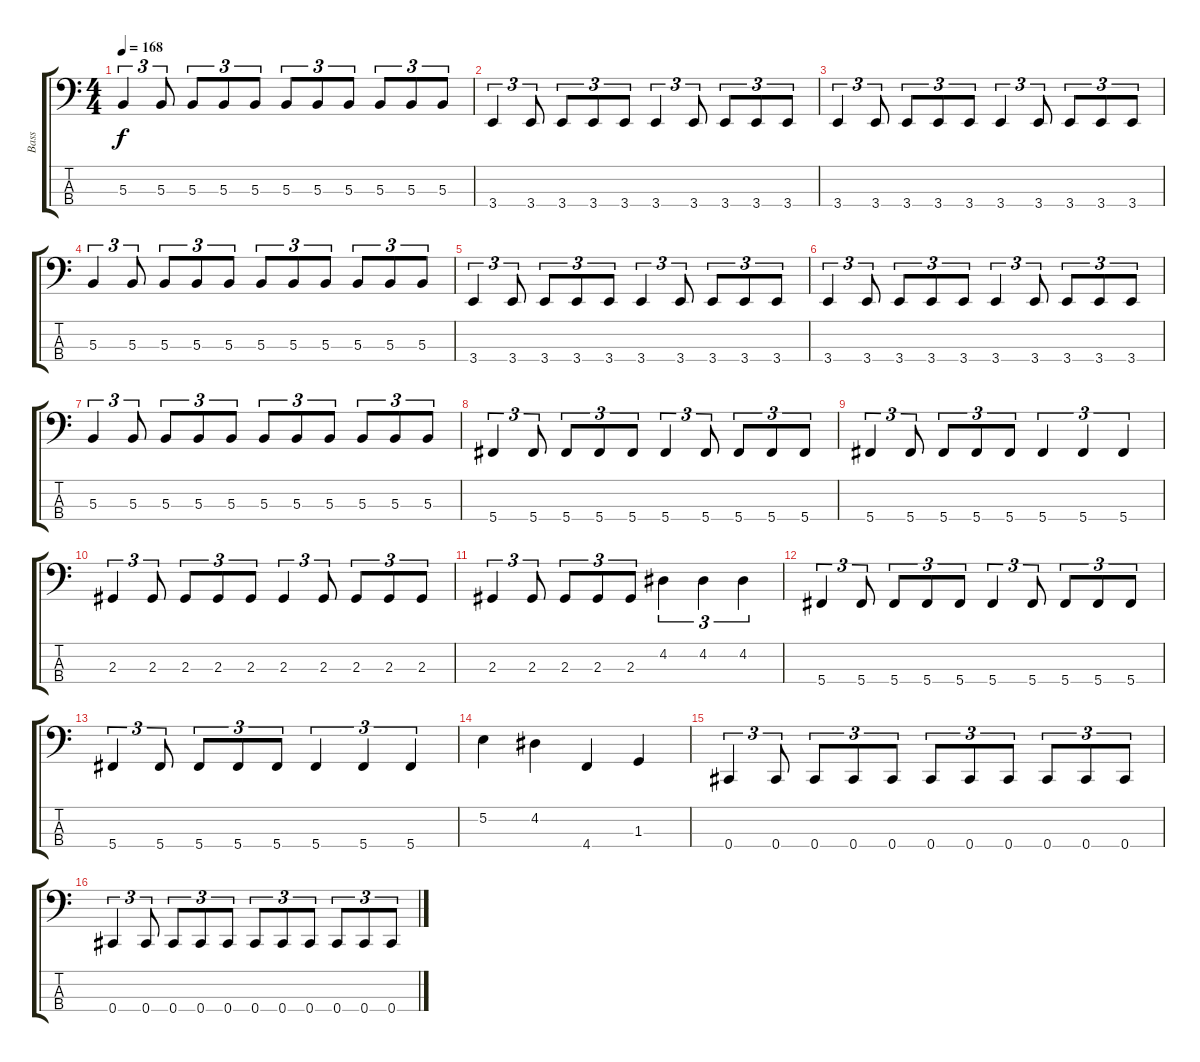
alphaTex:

\track ("Bass" "Bass") {instrument electricbassfinger}
\staff {score tabs}
\tuning (E2 B1 Gb1 Db1) {hide}
\ts (4 4)
\tempo 168
\clef f4
\ks c
5.3.4{tu (3 2) dy f} 5.3.8{tu (3 2)} 5.3.8{tu (3 2)} 5.3.8{tu (3 2)} 5.3.8{tu (3 2)} 5.3.8{tu (3 2)} 5.3.8{tu (3 2)} 5.3.8{tu (3 2)} 5.3.8{tu (3 2)} 5.3.8{tu (3 2)} 5.3.8{tu (3 2)} |
3.4.4{tu (3 2)} 3.4.8{tu (3 2)} 3.4.8{tu (3 2)} 3.4.8{tu (3 2)} 3.4.8{tu (3 2)} 3.4.4{tu (3 2)} 3.4.8{tu (3 2)} 3.4.8{tu (3 2)} 3.4.8{tu (3 2)} 3.4.8{tu (3 2)} |
3.4.4{tu (3 2)} 3.4.8{tu (3 2)} 3.4.8{tu (3 2)} 3.4.8{tu (3 2)} 3.4.8{tu (3 2)} 3.4.4{tu (3 2)} 3.4.8{tu (3 2)} 3.4.8{tu (3 2)} 3.4.8{tu (3 2)} 3.4.8{tu (3 2)} |
5.3.4{tu (3 2)} 5.3.8{tu (3 2)} 5.3.8{tu (3 2)} 5.3.8{tu (3 2)} 5.3.8{tu (3 2)} 5.3.8{tu (3 2)} 5.3.8{tu (3 2)} 5.3.8{tu (3 2)} 5.3.8{tu (3 2)} 5.3.8{tu (3 2)} 5.3.8{tu (3 2)} |
3.4.4{tu (3 2)} 3.4.8{tu (3 2)} 3.4.8{tu (3 2)} 3.4.8{tu (3 2)} 3.4.8{tu (3 2)} 3.4.4{tu (3 2)} 3.4.8{tu (3 2)} 3.4.8{tu (3 2)} 3.4.8{tu (3 2)} 3.4.8{tu (3 2)} |
3.4.4{tu (3 2)} 3.4.8{tu (3 2)} 3.4.8{tu (3 2)} 3.4.8{tu (3 2)} 3.4.8{tu (3 2)} 3.4.4{tu (3 2)} 3.4.8{tu (3 2)} 3.4.8{tu (3 2)} 3.4.8{tu (3 2)} 3.4.8{tu (3 2)} |
5.3.4{tu (3 2)} 5.3.8{tu (3 2)} 5.3.8{tu (3 2)} 5.3.8{tu (3 2)} 5.3.8{tu (3 2)} 5.3.8{tu (3 2)} 5.3.8{tu (3 2)} 5.3.8{tu (3 2)} 5.3.8{tu (3 2)} 5.3.8{tu (3 2)} 5.3.8{tu (3 2)} |
5.4.4{tu (3 2)} 5.4.8{tu (3 2)} 5.4.8{tu (3 2)} 5.4.8{tu (3 2)} 5.4.8{tu (3 2)} 5.4.4{tu (3 2)} 5.4.8{tu (3 2)} 5.4.8{tu (3 2)} 5.4.8{tu (3 2)} 5.4.8{tu (3 2)} |
5.4.4{tu (3 2)} 5.4.8{tu (3 2)} 5.4.8{tu (3 2)} 5.4.8{tu (3 2)} 5.4.8{tu (3 2)} 5.4.4{tu (3 2)} 5.4.4{tu (3 2)} 5.4.4{tu (3 2)} |
2.3.4{tu (3 2)} 2.3.8{tu (3 2)} 2.3.8{tu (3 2)} 2.3.8{tu (3 2)} 2.3.8{tu (3 2)} 2.3.4{tu (3 2)} 2.3.8{tu (3 2)} 2.3.8{tu (3 2)} 2.3.8{tu (3 2)} 2.3.8{tu (3 2)} |
2.3.4{tu (3 2)} 2.3.8{tu (3 2)} 2.3.8{tu (3 2)} 2.3.8{tu (3 2)} 2.3.8{tu (3 2)} 4.2.4{tu (3 2)} 4.2.4{tu (3 2)} 4.2.4{tu (3 2)} |
5.4.4{tu (3 2)} 5.4.8{tu (3 2)} 5.4.8{tu (3 2)} 5.4.8{tu (3 2)} 5.4.8{tu (3 2)} 5.4.4{tu (3 2)} 5.4.8{tu (3 2)} 5.4.8{tu (3 2)} 5.4.8{tu (3 2)} 5.4.8{tu (3 2)} |
5.4.4{tu (3 2)} 5.4.8{tu (3 2)} 5.4.8{tu (3 2)} 5.4.8{tu (3 2)} 5.4.8{tu (3 2)} 5.4.4{tu (3 2)} 5.4.4{tu (3 2)} 5.4.4{tu (3 2)} |
5.2.4 4.2.4 4.4.4 1.3.4 |
0.4.4{tu (3 2)} 0.4.8{tu (3 2)} 0.4.8{tu (3 2)} 0.4.8{tu (3 2)} 0.4.8{tu (3 2)} 0.4.8{tu (3 2)} 0.4.8{tu (3 2)} 0.4.8{tu (3 2)} 0.4.8{tu (3 2)} 0.4.8{tu (3 2)} 0.4.8{tu (3 2)} |
0.4.4{tu (3 2)} 0.4.8{tu (3 2)} 0.4.8{tu (3 2)} 0.4.8{tu (3 2)} 0.4.8{tu (3 2)} 0.4.8{tu (3 2)} 0.4.8{tu (3 2)} 0.4.8{tu (3 2)} 0.4.8{tu (3 2)} 0.4.8{tu (3 2)} 0.4.8{tu (3 2)}
